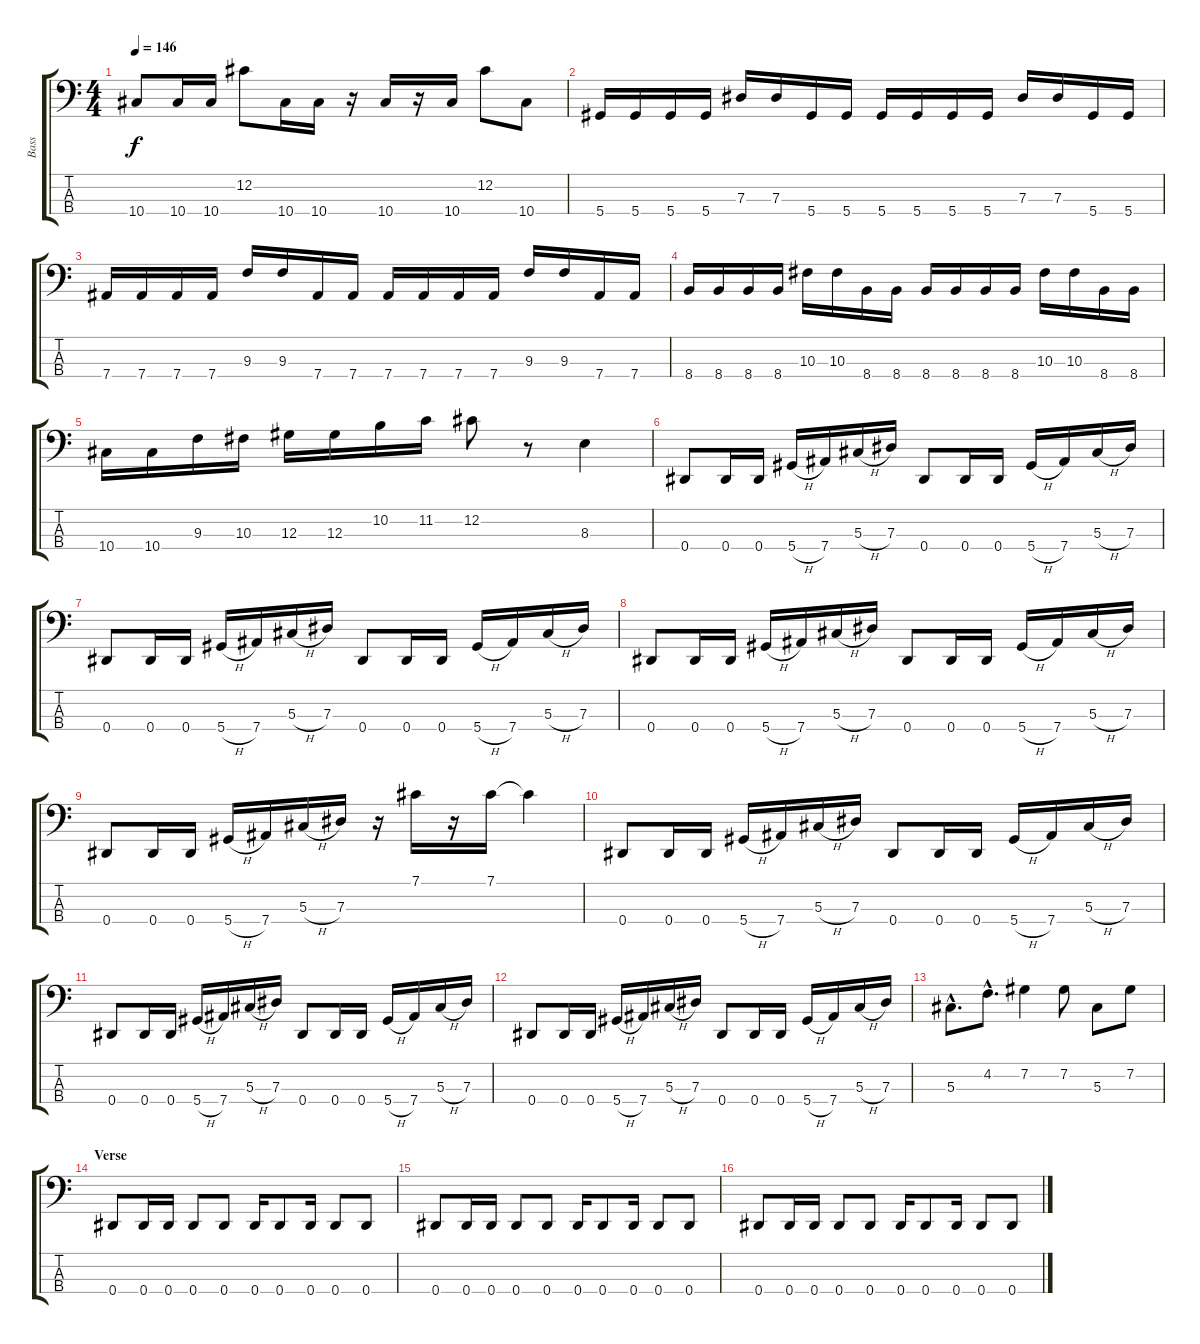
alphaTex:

\track ("Bass" "Bass") {instrument electricbassfinger}
\staff {score tabs}
\tuning (Gb2 Db2 Ab1 Eb1) {hide}
\ts (4 4)
\tempo 146
\clef f4
\ks c
10.4.8{dy f} 10.4.16 10.4.16 12.2.8 10.4.16 10.4.16 r.16 10.4.16 r.16 10.4.16 12.2.8 10.4.8 |
5.4.16 5.4.16 5.4.16 5.4.16 7.3.16 7.3.16 5.4.16 5.4.16 5.4.16 5.4.16 5.4.16 5.4.16 7.3.16 7.3.16 5.4.16 5.4.16 |
7.4.16 7.4.16 7.4.16 7.4.16 9.3.16 9.3.16 7.4.16 7.4.16 7.4.16 7.4.16 7.4.16 7.4.16 9.3.16 9.3.16 7.4.16 7.4.16 |
8.4.16 8.4.16 8.4.16 8.4.16 10.3.16 10.3.16 8.4.16 8.4.16 8.4.16 8.4.16 8.4.16 8.4.16 10.3.16 10.3.16 8.4.16 8.4.16 |
10.4.16 10.4.16 9.3.16 10.3.16 12.3.16 12.3.16 10.2.16 11.2.16 12.2.8 r.8 8.3.4 |
0.4.8 0.4.16 0.4.16 5.4{h}.16 7.4.16 5.3{h}.16 7.3.16 0.4.8 0.4.16 0.4.16 5.4{h}.16 7.4.16 5.3{h}.16 7.3.16 |
0.4.8 0.4.16 0.4.16 5.4{h}.16 7.4.16 5.3{h}.16 7.3.16 0.4.8 0.4.16 0.4.16 5.4{h}.16 7.4.16 5.3{h}.16 7.3.16 |
0.4.8 0.4.16 0.4.16 5.4{h}.16 7.4.16 5.3{h}.16 7.3.16 0.4.8 0.4.16 0.4.16 5.4{h}.16 7.4.16 5.3{h}.16 7.3.16 |
0.4.8 0.4.16 0.4.16 5.4{h}.16 7.4.16 5.3{h}.16 7.3.16 r.16 7.1.16{instrument slapbass1} r.16 7.1.16 7.1{t}.4 |
0.4.8{instrument electricbassfinger} 0.4.16 0.4.16 5.4{h}.16 7.4.16 5.3{h}.16 7.3.16 0.4.8 0.4.16 0.4.16 5.4{h}.16 7.4.16 5.3{h}.16 7.3.16 |
0.4.8 0.4.16 0.4.16 5.4{h}.16 7.4.16 5.3{h}.16 7.3.16 0.4.8 0.4.16 0.4.16 5.4{h}.16 7.4.16 5.3{h}.16 7.3.16 |
0.4.8 0.4.16 0.4.16 5.4{h}.16 7.4.16 5.3{h}.16 7.3.16 0.4.8 0.4.16 0.4.16 5.4{h}.16 7.4.16 5.3{h}.16 7.3.16 |
5.3{hac}.8{d} 4.2{hac}.8{d} 7.2.4 7.2.8 5.3.8 7.2.8 |
\section ("" "Verse")
0.4.8 0.4.16 0.4.16 0.4.8 0.4.8 0.4.16 0.4.8 0.4.16 0.4.8 0.4.8 |
0.4.8 0.4.16 0.4.16 0.4.8 0.4.8 0.4.16 0.4.8 0.4.16 0.4.8 0.4.8 |
0.4.8 0.4.16 0.4.16 0.4.8 0.4.8 0.4.16 0.4.8 0.4.16 0.4.8 0.4.8
